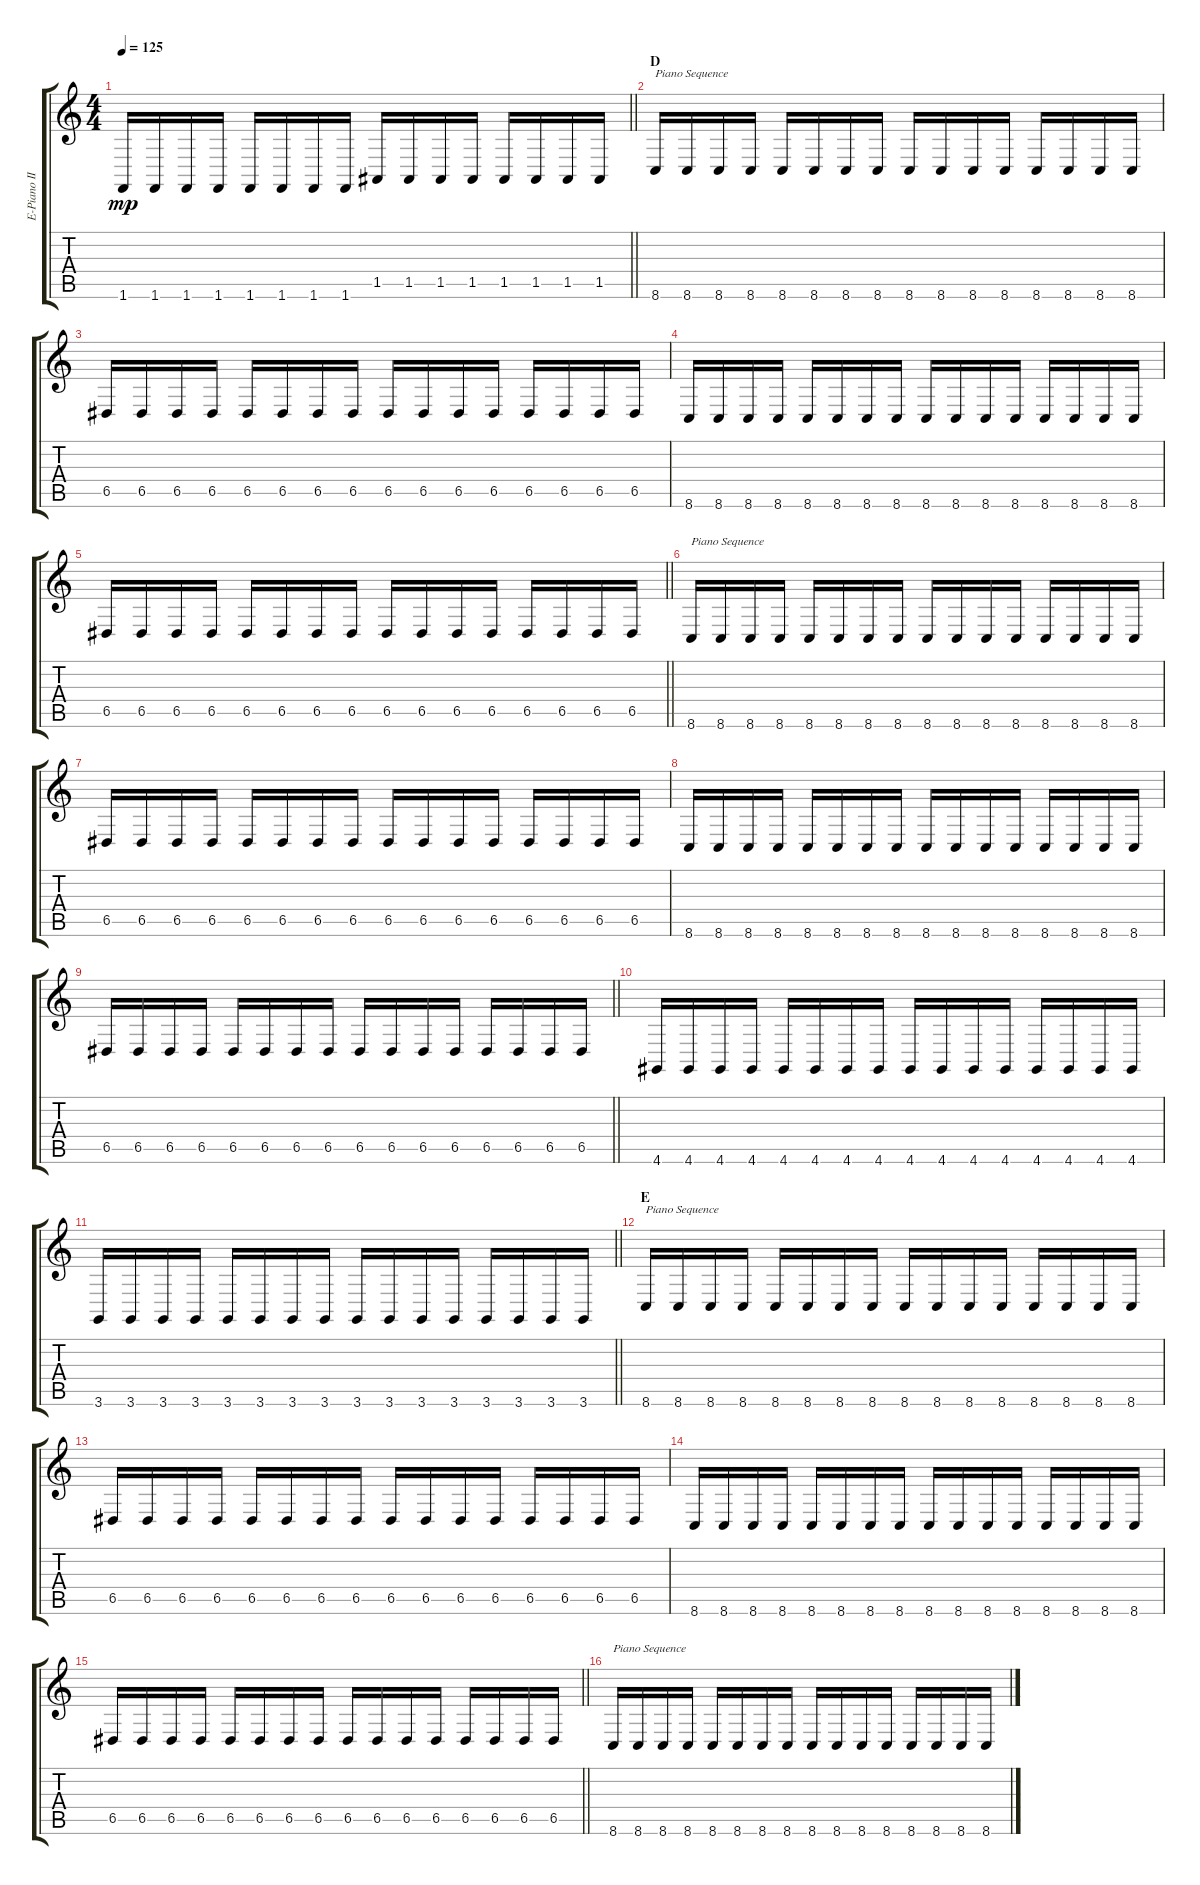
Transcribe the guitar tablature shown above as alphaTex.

\track ("E-Piano III" "E-Piano II") {instrument electricgrandpiano}
\staff {score tabs}
\tuning (E4 B3 G3 D3 A2 E2) {hide}
\ts (4 4)
\tempo 125
\clef g2
\barLineRight lightlight
\ks c
1.6.16{dy mp} 1.6.16 1.6.16 1.6.16 1.6.16 1.6.16 1.6.16 1.6.16 1.5.16 1.5.16 1.5.16 1.5.16 1.5.16 1.5.16 1.5.16 1.5.16 |
\section ("" "D")
8.6.16{txt "Piano Sequence"} 8.6.16 8.6.16 8.6.16 8.6.16 8.6.16 8.6.16 8.6.16 8.6.16 8.6.16 8.6.16 8.6.16 8.6.16 8.6.16 8.6.16 8.6.16 |
6.5.16 6.5.16 6.5.16 6.5.16 6.5.16 6.5.16 6.5.16 6.5.16 6.5.16 6.5.16 6.5.16 6.5.16 6.5.16 6.5.16 6.5.16 6.5.16 |
8.6.16 8.6.16 8.6.16 8.6.16 8.6.16 8.6.16 8.6.16 8.6.16 8.6.16 8.6.16 8.6.16 8.6.16 8.6.16 8.6.16 8.6.16 8.6.16 |
\barLineRight lightlight
6.5.16 6.5.16 6.5.16 6.5.16 6.5.16 6.5.16 6.5.16 6.5.16 6.5.16 6.5.16 6.5.16 6.5.16 6.5.16 6.5.16 6.5.16 6.5.16 |
8.6.16{txt "Piano Sequence"} 8.6.16 8.6.16 8.6.16 8.6.16 8.6.16 8.6.16 8.6.16 8.6.16 8.6.16 8.6.16 8.6.16 8.6.16 8.6.16 8.6.16 8.6.16 |
6.5.16 6.5.16 6.5.16 6.5.16 6.5.16 6.5.16 6.5.16 6.5.16 6.5.16 6.5.16 6.5.16 6.5.16 6.5.16 6.5.16 6.5.16 6.5.16 |
8.6.16 8.6.16 8.6.16 8.6.16 8.6.16 8.6.16 8.6.16 8.6.16 8.6.16 8.6.16 8.6.16 8.6.16 8.6.16 8.6.16 8.6.16 8.6.16 |
\barLineRight lightlight
6.5.16 6.5.16 6.5.16 6.5.16 6.5.16 6.5.16 6.5.16 6.5.16 6.5.16 6.5.16 6.5.16 6.5.16 6.5.16 6.5.16 6.5.16 6.5.16 |
4.6.16 4.6.16 4.6.16 4.6.16 4.6.16 4.6.16 4.6.16 4.6.16 4.6.16 4.6.16 4.6.16 4.6.16 4.6.16 4.6.16 4.6.16 4.6.16 |
\barLineRight lightlight
3.6.16 3.6.16 3.6.16 3.6.16 3.6.16 3.6.16 3.6.16 3.6.16 3.6.16 3.6.16 3.6.16 3.6.16 3.6.16 3.6.16 3.6.16 3.6.16 |
\section ("" "E")
8.6.16{txt "Piano Sequence"} 8.6.16 8.6.16 8.6.16 8.6.16 8.6.16 8.6.16 8.6.16 8.6.16 8.6.16 8.6.16 8.6.16 8.6.16 8.6.16 8.6.16 8.6.16 |
6.5.16 6.5.16 6.5.16 6.5.16 6.5.16 6.5.16 6.5.16 6.5.16 6.5.16 6.5.16 6.5.16 6.5.16 6.5.16 6.5.16 6.5.16 6.5.16 |
8.6.16 8.6.16 8.6.16 8.6.16 8.6.16 8.6.16 8.6.16 8.6.16 8.6.16 8.6.16 8.6.16 8.6.16 8.6.16 8.6.16 8.6.16 8.6.16 |
\barLineRight lightlight
6.5.16 6.5.16 6.5.16 6.5.16 6.5.16 6.5.16 6.5.16 6.5.16 6.5.16 6.5.16 6.5.16 6.5.16 6.5.16 6.5.16 6.5.16 6.5.16 |
8.6.16{txt "Piano Sequence"} 8.6.16 8.6.16 8.6.16 8.6.16 8.6.16 8.6.16 8.6.16 8.6.16 8.6.16 8.6.16 8.6.16 8.6.16 8.6.16 8.6.16 8.6.16
